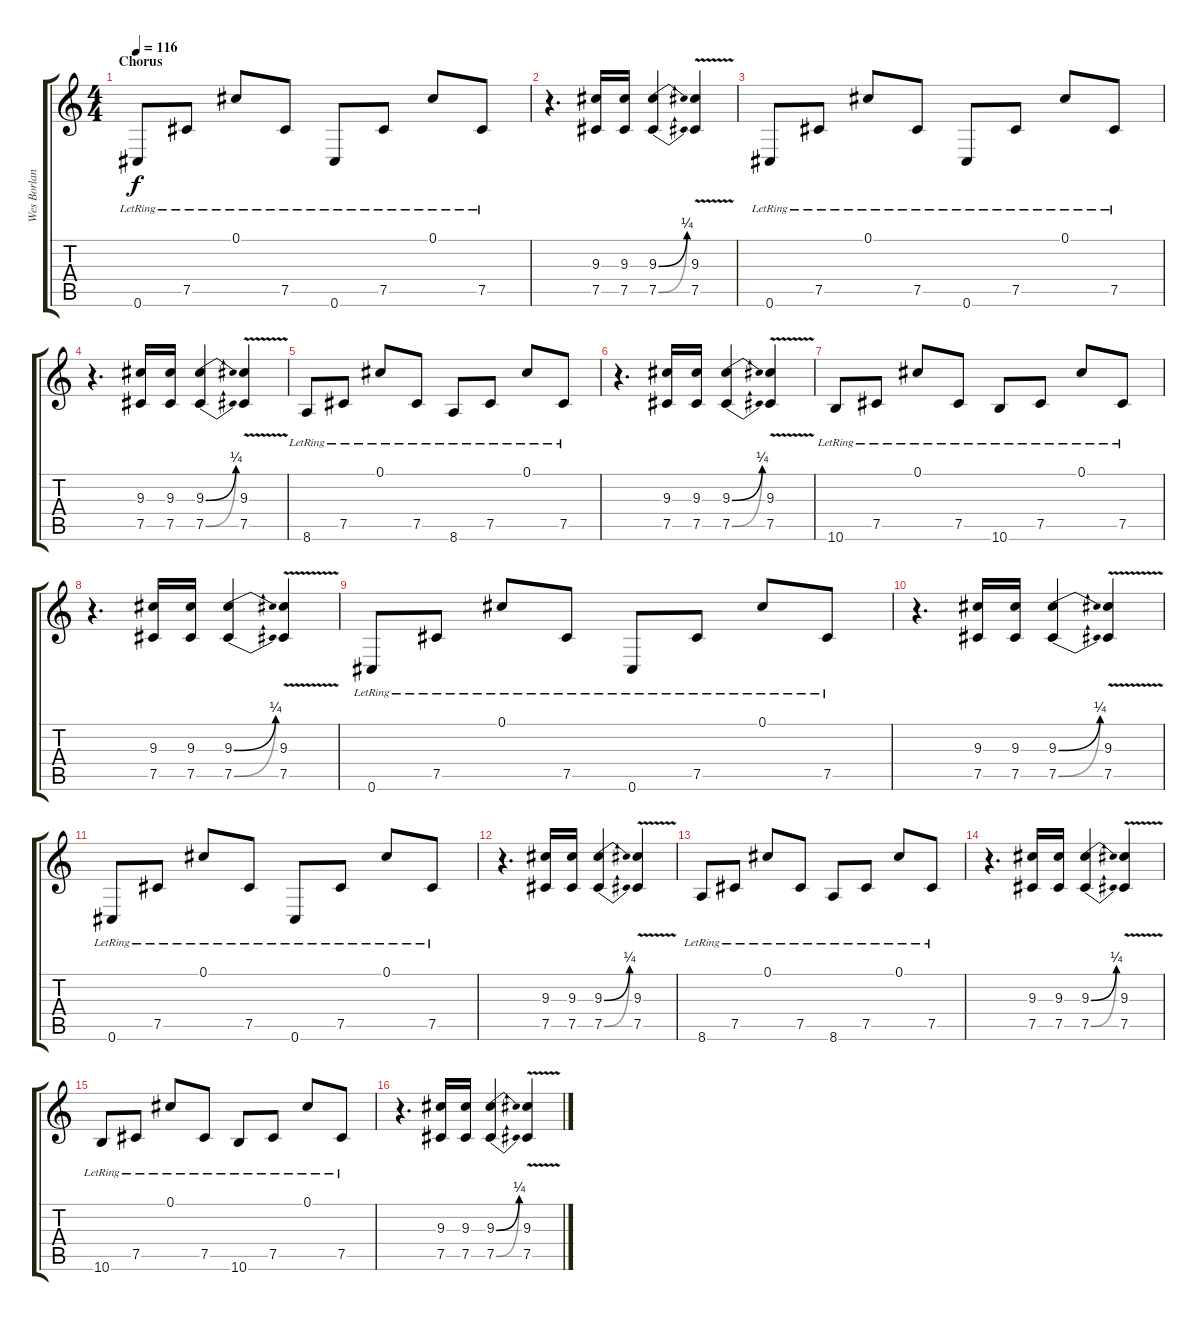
\track ("Wes Borland - Distortion Guitar" "Wes Borlan") {instrument distortionguitar}
\staff {score tabs}
\tuning (Db4 Ab3 E3 B2 Gb2 Db2) {hide}
\ts (4 4)
\section ("" "Chorus")
\tempo 116
\clef g2
\ks c
0.6{lr}.8{dy f} 7.5{lr}.8 0.1{lr}.8 7.5{lr}.8 0.6{lr}.8 7.5{lr}.8 0.1{lr}.8 7.5{lr}.8 |
r.4{d} (9.3 7.5).16 (9.3 7.5).16 (9.3{be (bend 0 0 60 1)} 7.5{be (bend 0 0 60 1)}).4 (9.3{v} 7.5{v}).4 |
0.6{lr}.8 7.5{lr}.8 0.1{lr}.8 7.5{lr}.8 0.6{lr}.8 7.5{lr}.8 0.1{lr}.8 7.5{lr}.8 |
r.4{d} (9.3 7.5).16 (9.3 7.5).16 (9.3{be (bend 0 0 60 1)} 7.5{be (bend 0 0 60 1)}).4 (9.3{v} 7.5{v}).4 |
8.6{lr}.8 7.5{lr}.8 0.1{lr}.8 7.5{lr}.8 8.6{lr}.8 7.5{lr}.8 0.1{lr}.8 7.5{lr}.8 |
r.4{d} (9.3 7.5).16 (9.3 7.5).16 (9.3{be (bend 0 0 60 1)} 7.5{be (bend 0 0 60 1)}).4 (9.3{v} 7.5{v}).4 |
10.6{lr}.8 7.5{lr}.8 0.1{lr}.8 7.5{lr}.8 10.6{lr}.8 7.5{lr}.8 0.1{lr}.8 7.5{lr}.8 |
r.4{d} (9.3 7.5).16 (9.3 7.5).16 (9.3{be (bend 0 0 60 1)} 7.5{be (bend 0 0 60 1)}).4 (9.3{v} 7.5{v}).4 |
0.6{lr}.8 7.5{lr}.8 0.1{lr}.8 7.5{lr}.8 0.6{lr}.8 7.5{lr}.8 0.1{lr}.8 7.5{lr}.8 |
r.4{d} (9.3 7.5).16 (9.3 7.5).16 (9.3{be (bend 0 0 60 1)} 7.5{be (bend 0 0 60 1)}).4 (9.3{v} 7.5{v}).4 |
0.6{lr}.8 7.5{lr}.8 0.1{lr}.8 7.5{lr}.8 0.6{lr}.8 7.5{lr}.8 0.1{lr}.8 7.5{lr}.8 |
r.4{d} (9.3 7.5).16 (9.3 7.5).16 (9.3{be (bend 0 0 60 1)} 7.5{be (bend 0 0 60 1)}).4 (9.3{v} 7.5{v}).4 |
8.6{lr}.8 7.5{lr}.8 0.1{lr}.8 7.5{lr}.8 8.6{lr}.8 7.5{lr}.8 0.1{lr}.8 7.5{lr}.8 |
r.4{d} (9.3 7.5).16 (9.3 7.5).16 (9.3{be (bend 0 0 60 1)} 7.5{be (bend 0 0 60 1)}).4 (9.3{v} 7.5{v}).4 |
10.6{lr}.8 7.5{lr}.8 0.1{lr}.8 7.5{lr}.8 10.6{lr}.8 7.5{lr}.8 0.1{lr}.8 7.5{lr}.8 |
r.4{d} (9.3 7.5).16 (9.3 7.5).16 (9.3{be (bend 0 0 60 1)} 7.5{be (bend 0 0 60 1)}).4 (9.3{v} 7.5{v}).4
